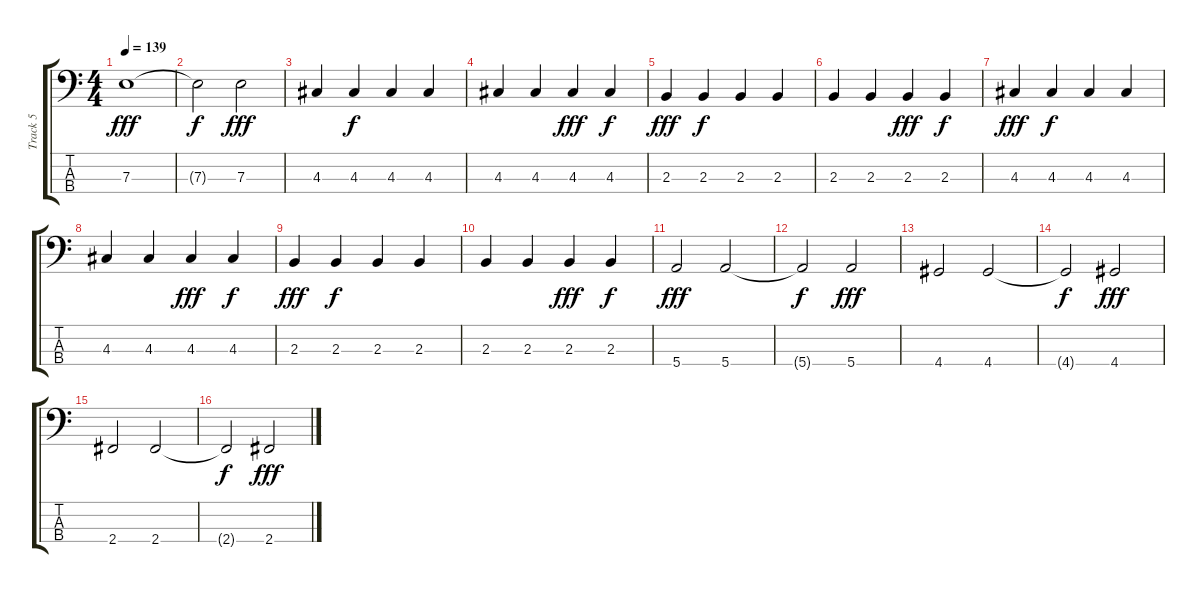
\track ("Track 5" "Track 5") {instrument electricbassfinger}
\staff {score tabs}
\tuning (G2 D2 A1 E1) {hide}
\ts (4 4)
\tempo 139
\clef f4
\ks c
7.3.1{dy fff} |
7.3{t}.2{dy f} 7.3.2{dy fff} |
4.3.4 4.3.4{dy f} 4.3.4 4.3.4 |
4.3.4 4.3.4 4.3.4{dy fff} 4.3.4{dy f} |
2.3.4{dy fff} 2.3.4{dy f} 2.3.4 2.3.4 |
2.3.4 2.3.4 2.3.4{dy fff} 2.3.4{dy f} |
4.3.4{dy fff} 4.3.4{dy f} 4.3.4 4.3.4 |
4.3.4 4.3.4 4.3.4{dy fff} 4.3.4{dy f} |
2.3.4{dy fff} 2.3.4{dy f} 2.3.4 2.3.4 |
2.3.4 2.3.4 2.3.4{dy fff} 2.3.4{dy f} |
5.4.2{dy fff} 5.4.2 |
5.4{t}.2{dy f} 5.4.2{dy fff} |
4.4.2 4.4.2 |
4.4{t}.2{dy f} 4.4.2{dy fff} |
2.4.2 2.4.2 |
2.4{t}.2{dy f} 2.4.2{dy fff}
